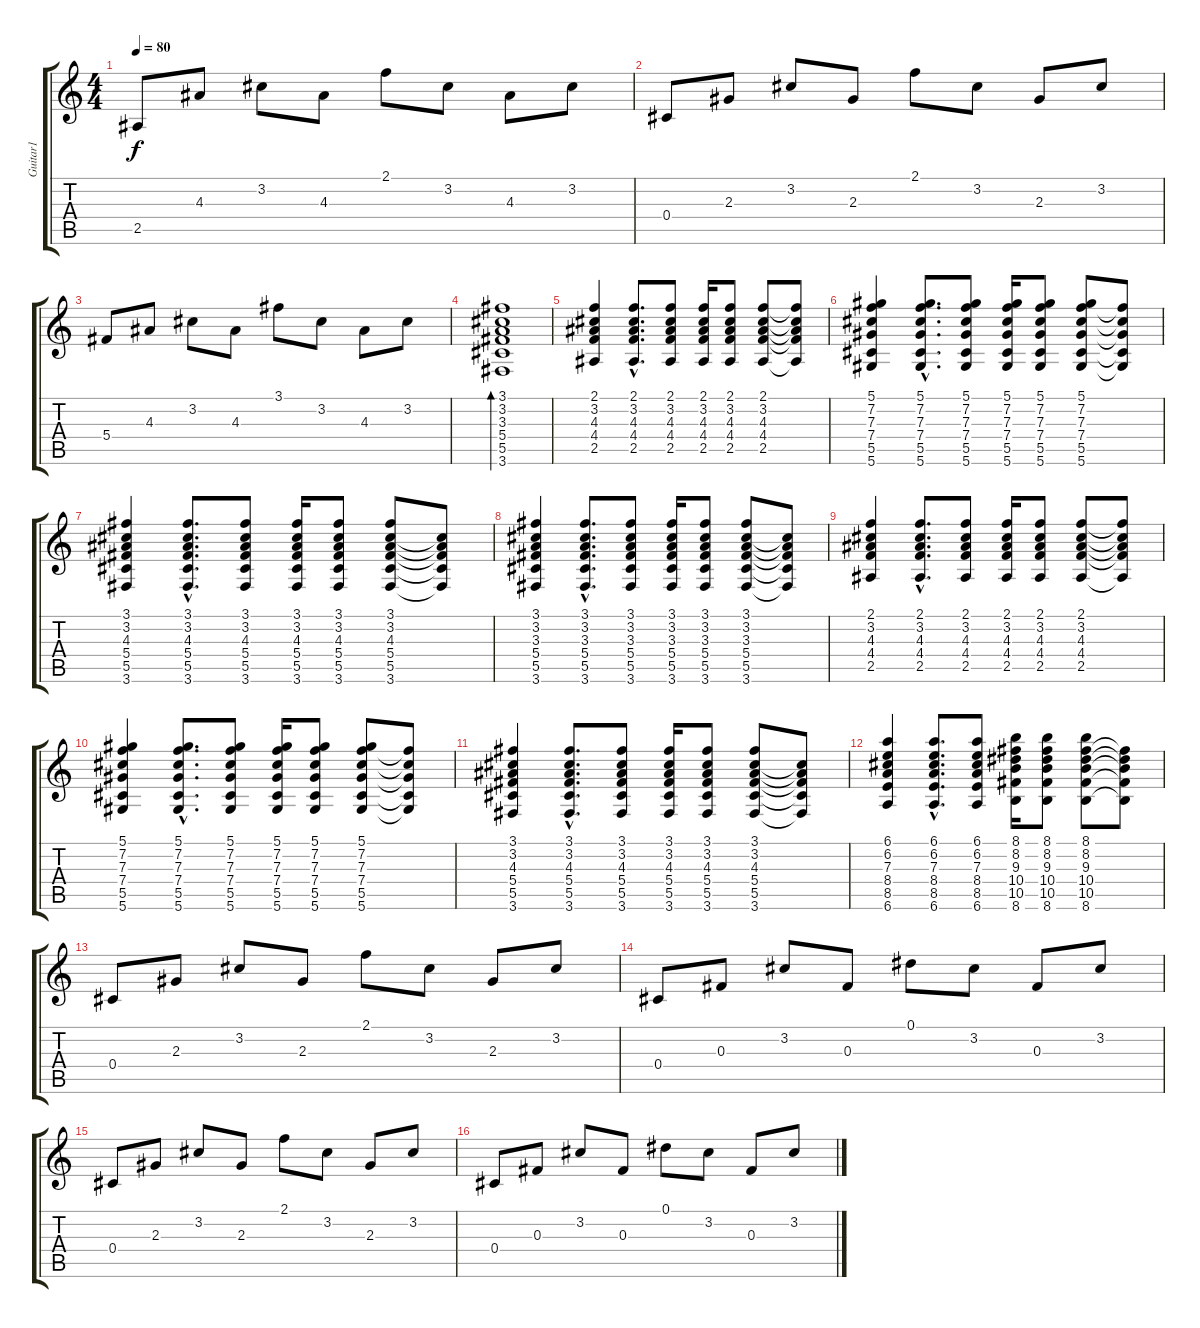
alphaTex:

\track ("Guitar1" "Guitar1") {instrument electricguitarclean}
\staff {score tabs}
\tuning (Eb4 Bb3 Gb3 Db3 Ab2 Eb2) {hide}
\ts (4 4)
\tempo 80
\clef g2
\ks c
2.5.8{dy f} 4.3.8 3.2.8 4.3.8 2.1.8 3.2.8 4.3.8 3.2.8 |
0.4.8 2.3.8 3.2.8 2.3.8 2.1.8 3.2.8 2.3.8 3.2.8 |
5.4.8 4.3.8 3.2.8 4.3.8 3.1.8 3.2.8 4.3.8 3.2.8 |
(3.1 3.2 3.3 5.4 5.5 3.6).1{bd 60} |
(2.1 3.2 4.3 4.4 2.5).4 (2.1{hac} 3.2{hac} 4.3{hac} 4.4{hac} 2.5{hac}).8{d} (2.1 3.2 4.3 4.4 2.5).8 (2.1 3.2 4.3 4.4 2.5).16 (2.1 3.2 4.3 4.4 2.5).8 (2.1 3.2 4.3 4.4 2.5).8 (2.1{t} 3.2{t} 4.3{t} 4.4{t} 2.5{t}).8 |
(5.1 7.2 7.3 7.4 5.5 5.6).4 (5.1{hac} 7.2{hac} 7.3{hac} 7.4{hac} 5.5{hac} 5.6{hac}).8{d} (5.1 7.2 7.3 7.4 5.5 5.6).8 (5.1 7.2 7.3 7.4 5.5 5.6).16 (5.1 7.2 7.3 7.4 5.5 5.6).8 (5.1 7.2 7.3 7.4 5.5 5.6).8 (7.2{t} 7.3{t} 7.4{t} 5.5{t} 5.6{t}).8 |
(3.1 3.2 4.3 5.4 5.5 3.6).4 (3.1{hac} 3.2{hac} 4.3{hac} 5.4{hac} 5.5{hac} 3.6{hac}).8{d} (3.1 3.2 4.3 5.4 5.5 3.6).8 (3.1 3.2 4.3 5.4 5.5 3.6).16 (3.1 3.2 4.3 5.4 5.5 3.6).8 (3.1 3.2 4.3 5.4 5.5 3.6).8 (3.2{t} 4.3{t} 5.4{t} 5.5{t} 3.6{t}).8 |
(3.1 3.2 3.3 5.4 5.5 3.6).4 (3.1{hac} 3.2{hac} 3.3{hac} 5.4{hac} 5.5{hac} 3.6{hac}).8{d} (3.1 3.2 3.3 5.4 5.5 3.6).8 (3.1 3.2 3.3 5.4 5.5 3.6).16 (3.1 3.2 3.3 5.4 5.5 3.6).8 (3.1 3.2 3.3 5.4 5.5 3.6).8 (3.2{t} 3.3{t} 5.4{t} 5.5{t} 3.6{t}).8 |
(2.1 3.2 4.3 4.4 2.5).4 (2.1{hac} 3.2{hac} 4.3{hac} 4.4{hac} 2.5{hac}).8{d} (2.1 3.2 4.3 4.4 2.5).8 (2.1 3.2 4.3 4.4 2.5).16 (2.1 3.2 4.3 4.4 2.5).8 (2.1 3.2 4.3 4.4 2.5).8 (2.1{t} 3.2{t} 4.3{t} 4.4{t} 2.5{t}).8 |
(5.1 7.2 7.3 7.4 5.5 5.6).4 (5.1{hac} 7.2{hac} 7.3{hac} 7.4{hac} 5.5{hac} 5.6{hac}).8{d} (5.1 7.2 7.3 7.4 5.5 5.6).8 (5.1 7.2 7.3 7.4 5.5 5.6).16 (5.1 7.2 7.3 7.4 5.5 5.6).8 (5.1 7.2 7.3 7.4 5.5 5.6).8 (7.2{t} 7.3{t} 7.4{t} 5.5{t} 5.6{t}).8 |
(3.1 3.2 4.3 5.4 5.5 3.6).4 (3.1{hac} 3.2{hac} 4.3{hac} 5.4{hac} 5.5{hac} 3.6{hac}).8{d} (3.1 3.2 4.3 5.4 5.5 3.6).8 (3.1 3.2 4.3 5.4 5.5 3.6).16 (3.1 3.2 4.3 5.4 5.5 3.6).8 (3.1 3.2 4.3 5.4 5.5 3.6).8 (3.2{t} 4.3{t} 5.4{t} 5.5{t} 3.6{t}).8 |
(6.1 6.2 7.3 8.4 8.5 6.6).4 (6.1{hac} 6.2{hac} 7.3{hac} 8.4{hac} 8.5{hac} 6.6{hac}).8{d} (6.1 6.2 7.3 8.4 8.5 6.6).8 (8.1 8.2 9.3 10.4 10.5 8.6).16 (8.1 8.2 9.3 10.4 10.5 8.6).8 (8.1 8.2 9.3 10.4 10.5 8.6).8 (8.2{t} 9.3{t} 10.4{t} 10.5{t} 8.6{t}).8 |
0.4.8 2.3.8 3.2.8 2.3.8 2.1.8 3.2.8 2.3.8 3.2.8 |
0.4.8 0.3.8 3.2.8 0.3.8 0.1.8 3.2.8 0.3.8 3.2.8 |
0.4.8 2.3.8 3.2.8 2.3.8 2.1.8 3.2.8 2.3.8 3.2.8 |
0.4.8 0.3.8 3.2.8 0.3.8 0.1.8 3.2.8 0.3.8 3.2.8
